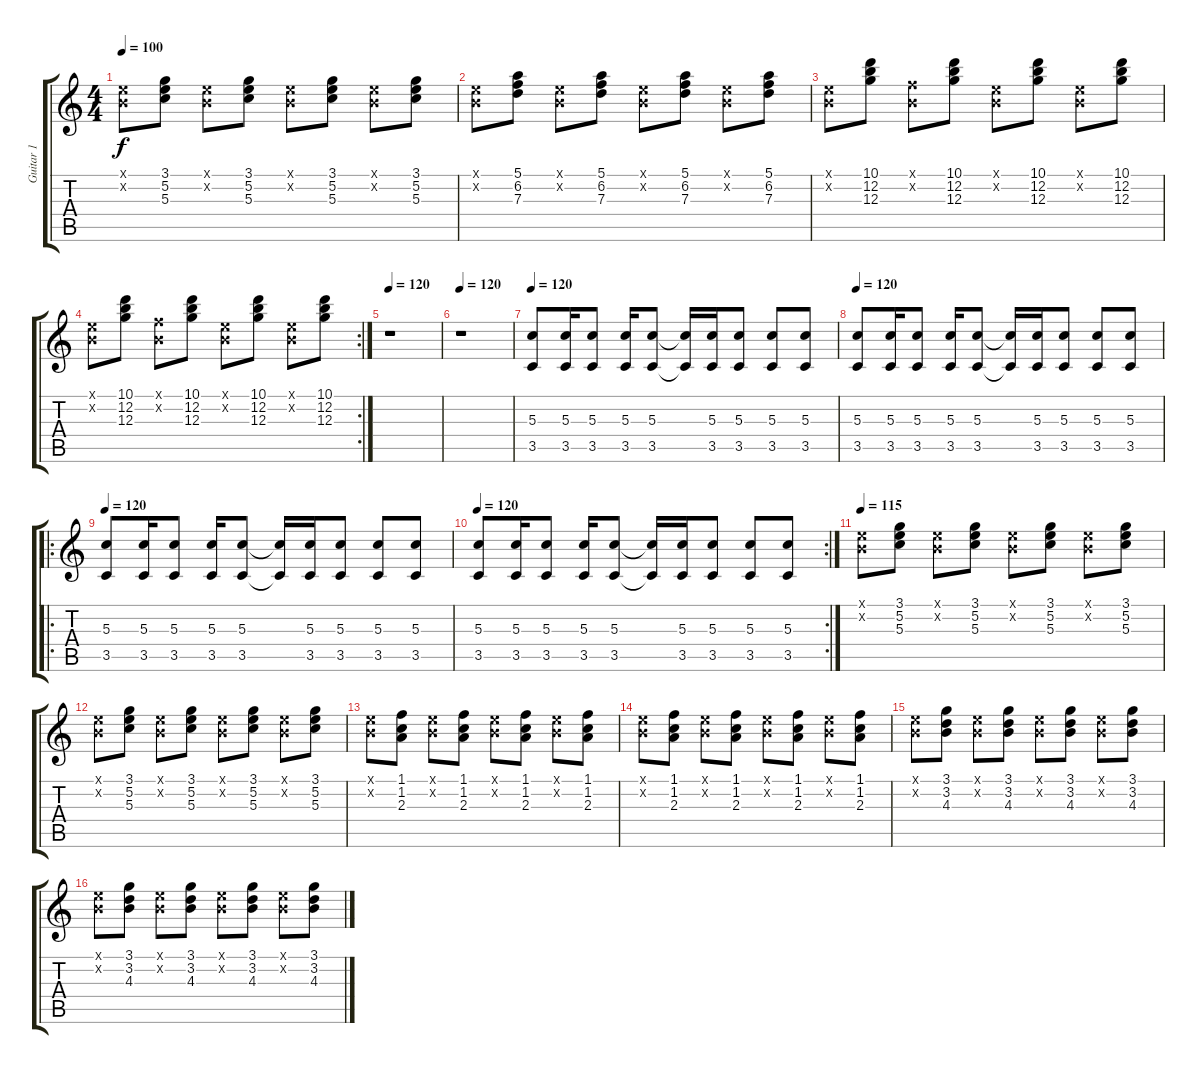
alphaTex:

\track ("Guitar 1" "Guitar 1") {instrument overdrivenguitar}
\staff {score tabs}
\tuning (E4 B3 G3 D3 A2 E2) {hide}
\ts (4 4)
\tempo 100
\clef g2
\ks c
(0.1{x} 0.2{x}).8{dy f} (3.1 5.2 5.3).8 (0.1{x} 0.2{x}).8 (3.1 5.2 5.3).8 (0.1{x} 0.2{x}).8 (3.1 5.2 5.3).8 (0.1{x} 0.2{x}).8 (3.1 5.2 5.3).8 |
(0.1{x} 0.2{x}).8 (5.1 6.2 7.3).8 (0.1{x} 0.2{x}).8 (5.1 6.2 7.3).8 (0.1{x} 0.2{x}).8 (5.1 6.2 7.3).8 (0.1{x} 0.2{x}).8 (5.1 6.2 7.3).8 |
(0.1{x} 0.2{x}).8 (10.1 12.2 12.3).8 (1.1{x} 0.2{x}).8 (10.1 12.2 12.3).8 (0.1{x} 0.2{x}).8 (10.1 12.2 12.3).8 (0.1{x} 0.2{x}).8 (10.1 12.2 12.3).8 |
\rc 2
(0.1{x} 0.2{x}).8 (10.1 12.2 12.3).8 (1.1{x} 0.2{x}).8 (10.1 12.2 12.3).8 (0.1{x} 0.2{x}).8 (10.1 12.2 12.3).8 (0.1{x} 0.2{x}).8 (10.1 12.2 12.3).8 |
\tempo 120
r.1 |
\tempo 120
r.1 |
\tempo 120
(5.3 3.5).8 (5.3 3.5).16 (5.3 3.5).8 (5.3 3.5).16 (5.3 3.5).8 (5.3{t} 3.5{t}).16 (5.3 3.5).16 (5.3 3.5).8 (5.3 3.5).8 (5.3 3.5).8 |
\tempo 120
(5.3 3.5).8 (5.3 3.5).16 (5.3 3.5).8 (5.3 3.5).16 (5.3 3.5).8 (5.3{t} 3.5{t}).16 (5.3 3.5).16 (5.3 3.5).8 (5.3 3.5).8 (5.3 3.5).8 |
\ro
\tempo 120
(5.3 3.5).8 (5.3 3.5).16 (5.3 3.5).8 (5.3 3.5).16 (5.3 3.5).8 (5.3{t} 3.5{t}).16 (5.3 3.5).16 (5.3 3.5).8 (5.3 3.5).8 (5.3 3.5).8 |
\rc 2
\tempo 120
(5.3 3.5).8 (5.3 3.5).16 (5.3 3.5).8 (5.3 3.5).16 (5.3 3.5).8 (5.3{t} 3.5{t}).16 (5.3 3.5).16 (5.3 3.5).8 (5.3 3.5).8 (5.3 3.5).8 |
\tempo 115
(0.1{x} 0.2{x}).8 (3.1 5.2 5.3).8 (0.1{x} 0.2{x}).8 (3.1 5.2 5.3).8 (0.1{x} 0.2{x}).8 (3.1 5.2 5.3).8 (0.1{x} 0.2{x}).8 (3.1 5.2 5.3).8 |
(0.1{x} 0.2{x}).8 (3.1 5.2 5.3).8 (0.1{x} 0.2{x}).8 (3.1 5.2 5.3).8 (0.1{x} 0.2{x}).8 (3.1 5.2 5.3).8 (0.1{x} 0.2{x}).8 (3.1 5.2 5.3).8 |
(0.1{x} 0.2{x}).8 (1.1 1.2 2.3).8 (0.1{x} 0.2{x}).8 (1.1 1.2 2.3).8 (0.1{x} 0.2{x}).8 (1.1 1.2 2.3).8 (0.1{x} 0.2{x}).8 (1.1 1.2 2.3).8 |
(0.1{x} 0.2{x}).8 (1.1 1.2 2.3).8 (0.1{x} 0.2{x}).8 (1.1 1.2 2.3).8 (0.1{x} 0.2{x}).8 (1.1 1.2 2.3).8 (0.1{x} 0.2{x}).8 (1.1 1.2 2.3).8 |
(0.1{x} 0.2{x}).8 (3.1 3.2 4.3).8 (0.1{x} 0.2{x}).8 (3.1 3.2 4.3).8 (0.1{x} 0.2{x}).8 (3.1 3.2 4.3).8 (0.1{x} 0.2{x}).8 (3.1 3.2 4.3).8 |
(0.1{x} 0.2{x}).8 (3.1 3.2 4.3).8 (0.1{x} 0.2{x}).8 (3.1 3.2 4.3).8 (0.1{x} 0.2{x}).8 (3.1 3.2 4.3).8 (0.1{x} 0.2{x}).8 (3.1 3.2 4.3).8
